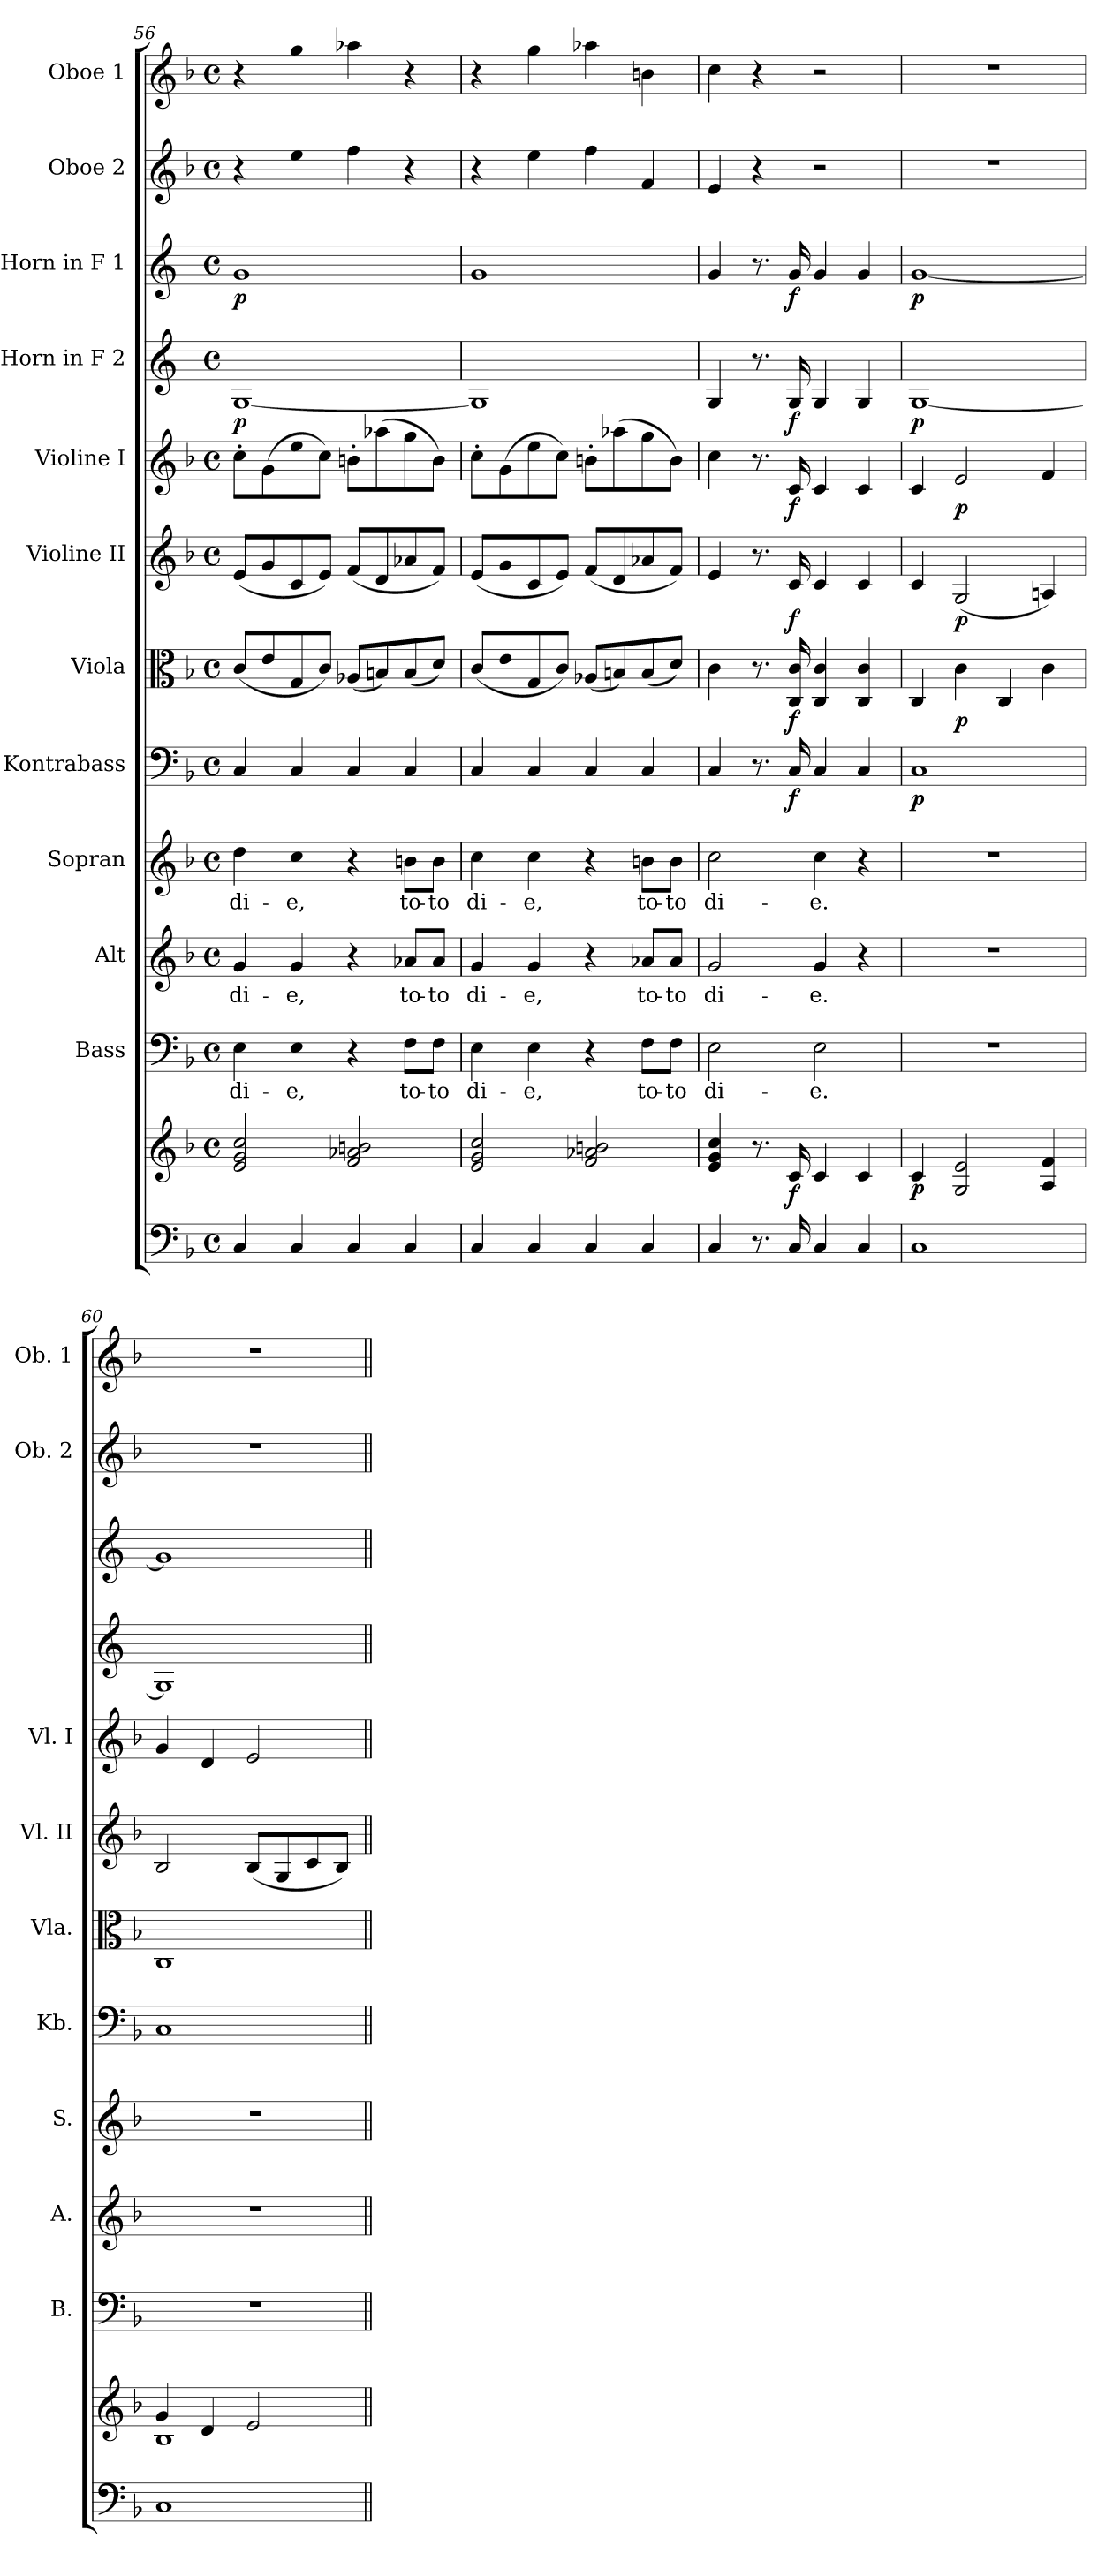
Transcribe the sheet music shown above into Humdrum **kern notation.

**kern	**kern	**dynam	**kern	**text	**kern	**text	**kern	**text	**kern	**dynam	**kern	**dynam	**kern	**dynam	**kern	**dynam	**kern	**dynam	**kern	**dynam	**kern	**kern
*part12	*part12	*part12	*part11	*part11	*part10	*part10	*part9	*part9	*part8	*part8	*part7	*part7	*part6	*part6	*part5	*part5	*part4	*part4	*part3	*part3	*part2	*part1
*staff13	*staff12	*staff12/13	*staff11	*staff11	*staff10	*staff10	*staff9	*staff9	*staff8	*staff8	*staff7	*staff7	*staff6	*staff6	*staff5	*staff5	*staff4	*staff4	*staff3	*staff3	*staff2	*staff1
*	*	*	*I"Bass	*	*I"Alt	*	*I"Sopran	*	*I"Kontrabass	*	*I"Viola	*	*I"Violine II	*	*I"Violine I	*	*I"Horn in F 2	*	*I"Horn in F 1	*	*I"Oboe 2	*I"Oboe 1
*	*	*	*I'B.	*	*I'A.	*	*I'S.	*	*I'Kb.	*	*I'Vla.	*	*I'Vl. II	*	*I'Vl. I	*	*	*	*	*	*I'Ob. 2	*I'Ob. 1
*clefF4	*clefG2	*	*clefF4	*	*clefG2	*	*clefG2	*	*clefF4	*	*clefC3	*	*clefG2	*	*clefG2	*	*clefG2	*	*clefG2	*	*clefG2	*clefG2
*	*	*	*	*	*	*	*	*	*ITrd7c12	*	*	*	*	*	*	*	*ITrd4c7	*	*ITrd4c7	*	*	*
*k[b-]	*k[b-]	*	*k[b-]	*	*k[b-]	*	*k[b-]	*	*k[b-]	*	*k[b-]	*	*k[b-]	*	*k[b-]	*	*k[b-]	*	*k[b-]	*	*k[b-]	*k[b-]
*F:	*F:	*	*F:	*	*F:	*	*F:	*	*F:	*	*F:	*	*F:	*	*F:	*	*F:	*	*F:	*	*F:	*F:
*M4/4	*M4/4	*	*M4/4	*	*M4/4	*	*M4/4	*	*M4/4	*	*M4/4	*	*M4/4	*	*M4/4	*	*M4/4	*	*M4/4	*	*M4/4	*M4/4
*met(c)	*met(c)	*	*met(c)	*	*met(c)	*	*met(c)	*	*met(c)	*	*met(c)	*	*met(c)	*	*met(c)	*	*met(c)	*	*met(c)	*	*met(c)	*met(c)
=56	=56	=56	=56	=56	=56	=56	=56	=56	=56	=56	=56	=56	=56	=56	=56	=56	=56	=56	=56	=56	=56	=56
!	!	!	!	!LO:LY:b	!	!LO:LY:b	!	!LO:LY:b	!	!	!	!	!	!	!	!	!	!LO:DY:b	!	!LO:DY:b	!	!
4C/	2e/ 2g/ 2cc/	.	4E\	di-	4g/	di-	4dd\	di-	4CC/	.	(<8c/L	.	(<8e/L	.	8cc'>\L	.	[1C	p	1c	p	4r	4r
.	.	.	.	.	.	.	.	.	.	.	8e/	.	8g/	.	(>8g\	.	.	.	.	.	.	.
!	!	!	!	!LO:LY:b	!	!LO:LY:b	!	!LO:LY:b	!	!	!	!	!	!	!	!	!	!	!	!	!	!
4C/	.	.	4E\	-e,	4g/	-e,	4cc\	-e,	4CC/	.	8G/	.	8c/	.	8ee\	.	.	.	.	.	4ee\	4gg\
.	.	.	.	.	.	.	.	.	.	.	8c/J)	.	8e/J)	.	8cc\J)	.	.	.	.	.	.	.
4C/	2f/ 2a-X/ 2bn/	.	4r	.	4r	.	4r	.	4CC/	.	(<8A-X/L	.	(<8f/L	.	8bn'>\L	.	.	.	.	.	4ff\	4aa-X\
.	.	.	.	.	.	.	.	.	.	.	8Bn/)	.	8d/	.	(>8aa-X\	.	.	.	.	.	.	.
!	!	!	!	!LO:LY:b	!	!LO:LY:b	!	!LO:LY:b	!	!	!	!	!	!	!	!	!	!	!	!	!	!
4C/	.	.	8F\L	to-	8a-X/L	to-	8bn\L	to-	4CC/	.	(<8B/	.	8a-X/	.	8gg\	.	.	.	.	.	4r	4r
!	!	!	!	!LO:LY:b	!	!LO:LY:b	!	!LO:LY:b	!	!	!	!	!	!	!	!	!	!	!	!	!	!
.	.	.	8F\J	-to	8a-/J	-to	8b\J	-to	.	.	8d/J)	.	8f/J)	.	8b\J)	.	.	.	.	.	.	.
!!LO:PB:g=z
=57	=57	=57	=57	=57	=57	=57	=57	=57	=57	=57	=57	=57	=57	=57	=57	=57	=57	=57	=57	=57	=57	=57
!	!	!	!	!LO:LY:b	!	!LO:LY:b	!	!LO:LY:b	!	!	!	!	!	!	!	!	!	!	!	!	!	!
4C/	2e/ 2g/ 2cc/	.	4E\	di-	4g/	di-	4cc\	di-	4CC/	.	(<8c/L	.	(<8e/L	.	8cc'>\L	.	1C]	.	1c	.	4r	4r
.	.	.	.	.	.	.	.	.	.	.	8e/	.	8g/	.	(>8g\	.	.	.	.	.	.	.
!	!	!	!	!LO:LY:b	!	!LO:LY:b	!	!LO:LY:b	!	!	!	!	!	!	!	!	!	!	!	!	!	!
4C/	.	.	4E\	-e,	4g/	-e,	4cc\	-e,	4CC/	.	8G/	.	8c/	.	8ee\	.	.	.	.	.	4ee\	4gg\
.	.	.	.	.	.	.	.	.	.	.	8c/J)	.	8e/J)	.	8cc\J)	.	.	.	.	.	.	.
4C/	2f/ 2a-X/ 2bn/	.	4r	.	4r	.	4r	.	4CC/	.	(<8A-X/L	.	(<8f/L	.	8bn'>\L	.	.	.	.	.	4ff\	4aa-X\
.	.	.	.	.	.	.	.	.	.	.	8Bn/)	.	8d/	.	(>8aa-X\	.	.	.	.	.	.	.
!	!	!	!	!LO:LY:b	!	!LO:LY:b	!	!LO:LY:b	!	!	!	!	!	!	!	!	!	!	!	!	!	!
4C/	.	.	8F\L	to-	8a-X/L	to-	8bn\L	to-	4CC/	.	(<8B/	.	8a-X/	.	8gg\	.	.	.	.	.	4f/	4bn\
!	!	!	!	!LO:LY:b	!	!LO:LY:b	!	!LO:LY:b	!	!	!	!	!	!	!	!	!	!	!	!	!	!
.	.	.	8F\J	-to	8a-/J	-to	8b\J	-to	.	.	8d/J)	.	8f/J)	.	8b\J)	.	.	.	.	.	.	.
=58	=58	=58	=58	=58	=58	=58	=58	=58	=58	=58	=58	=58	=58	=58	=58	=58	=58	=58	=58	=58	=58	=58
!	!	!	!	!LO:LY:b	!	!LO:LY:b	!	!LO:LY:b	!	!	!	!	!	!	!	!	!	!	!	!	!	!
4C/	4e/ 4g/ 4cc/	.	2E\	di-	2g/	di-	2cc\	di-	4CC/	.	4c\	.	4e/	.	4cc\	.	4C/	.	4c/	.	4e/	4cc\
8.r	8.r	.	.	.	.	.	.	.	8.r	.	8.r	.	8.r	.	8.r	.	8.r	.	8.r	.	4r	4r
!	!	!LO:DY:b	!	!	!	!	!	!	!	!LO:DY:b	!	!LO:DY:b	!	!LO:DY:b	!	!LO:DY:b	!	!LO:DY:b	!	!LO:DY:b	!	!
16C/	16c/	f	.	.	.	.	.	.	16CC/	f	16C/ 16c/	f	16c/	f	16c/	f	16C/	f	16c/	f	.	.
!	!	!	!	!LO:LY:b	!	!LO:LY:b	!	!LO:LY:b	!	!	!	!	!	!	!	!	!	!	!	!	!	!
4C/	4c/	.	2E\	-e.	4g/	-e.	4cc\	-e.	4CC/	.	4C/ 4c/	.	4c/	.	4c/	.	4C/	.	4c/	.	2r	2r
4C/	4c/	.	.	.	4r	.	4r	.	4CC/	.	4C/ 4c/	.	4c/	.	4c/	.	4C/	.	4c/	.	.	.
=59	=59	=59	=59	=59	=59	=59	=59	=59	=59	=59	=59	=59	=59	=59	=59	=59	=59	=59	=59	=59	=59	=59
!	!	!LO:DY:b	!	!	!	!	!	!	!	!LO:DY:b	!	!	!	!	!	!	!	!LO:DY:b	!	!LO:DY:b	!	!
1C	4c/	p	1r	.	1r	.	1r	.	1CC	p	4C/	.	4c/	.	4c/	.	[1C	p	[1c	p	1r	1r
!	!	!	!	!	!	!	!	!	!	!	!	!LO:DY:b	!	!LO:DY:b	!	!LO:DY:b	!	!	!	!	!	!
.	2G/ 2e/	.	.	.	.	.	.	.	.	.	4c\	p	(<2G/	p	2e/	p	.	.	.	.	.	.
.	.	.	.	.	.	.	.	.	.	.	4C/	.	.	.	.	.	.	.	.	.	.	.
.	4A/ 4f/	.	.	.	.	.	.	.	.	.	4c\	.	4An/)	.	4f/	.	.	.	.	.	.	.
=60	=60	=60	=60	=60	=60	=60	=60	=60	=60	=60	=60	=60	=60	=60	=60	=60	=60	=60	=60	=60	=60	=60
*	*^	*	*	*	*	*	*	*	*	*	*	*	*	*	*	*	*	*	*	*	*	*
1C	4g/	1B-	.	1r	.	1r	.	1r	.	1CC	.	1C	.	2B-/	.	4g/	.	1C]	.	1c]	.	1r	1r
.	4d/	.	.	.	.	.	.	.	.	.	.	.	.	.	.	4d/	.	.	.	.	.	.	.
.	2e/	.	.	.	.	.	.	.	.	.	.	.	.	(<8B-/L	.	2e/	.	.	.	.	.	.	.
.	.	.	.	.	.	.	.	.	.	.	.	.	.	8G/	.	.	.	.	.	.	.	.	.
.	.	.	.	.	.	.	.	.	.	.	.	.	.	8c/	.	.	.	.	.	.	.	.	.
.	.	.	.	.	.	.	.	.	.	.	.	.	.	8B-/J)	.	.	.	.	.	.	.	.	.
*	*v	*v	*	*	*	*	*	*	*	*	*	*	*	*	*	*	*	*	*	*	*	*	*
=||	=||	=||	=||	=||	=||	=||	=||	=||	=||	=||	=||	=||	=||	=||	=||	=||	=||	=||	=||	=||	=||	=||
*-	*-	*-	*-	*-	*-	*-	*-	*-	*-	*-	*-	*-	*-	*-	*-	*-	*-	*-	*-	*-	*-	*-
